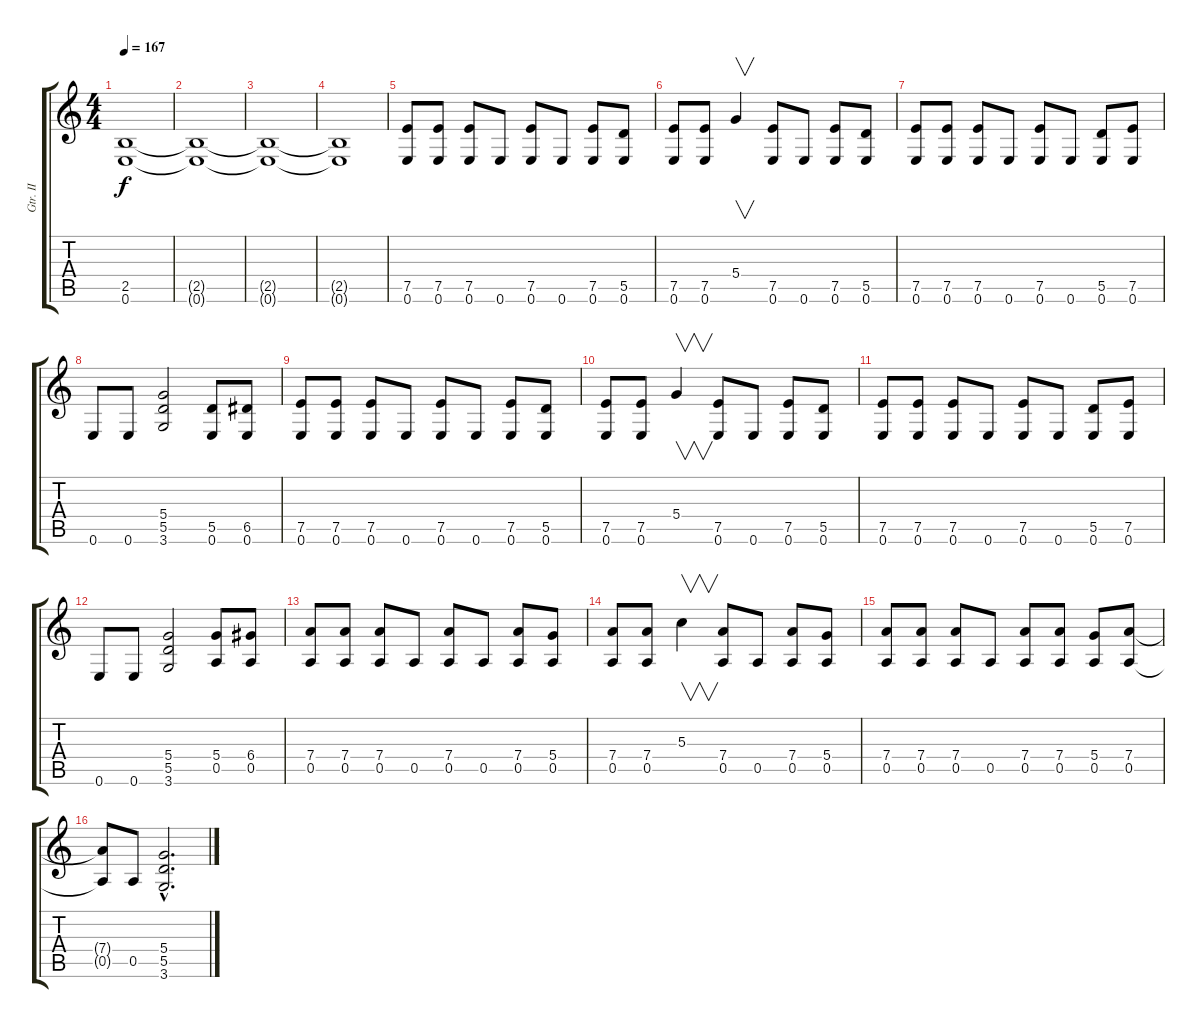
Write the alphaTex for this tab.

\track ("Gtr. II" "Gtr. II") {instrument overdrivenguitar}
\staff {score tabs}
\tuning (E4 B3 G3 D3 A2 E2) {hide}
\ts (4 4)
\tempo 167
\clef g2
\ks c
(2.5 0.6).1{dy f} |
(2.5{t} 0.6{t}).1 |
(2.5{t} 0.6{t}).1 |
(2.5{t} 0.6{t}).1 |
(7.5 0.6).8 (7.5 0.6).8 (7.5 0.6).8 0.6.8 (7.5 0.6).8 0.6.8 (7.5 0.6).8 (5.5 0.6).8 |
(7.5 0.6).8 (7.5 0.6).8 5.4.4{v} (7.5 0.6).8 0.6.8 (7.5 0.6).8 (5.5 0.6).8 |
(7.5 0.6).8 (7.5 0.6).8 (7.5 0.6).8 0.6.8 (7.5 0.6).8 0.6.8 (5.5 0.6).8 (7.5 0.6).8 |
0.6.8 0.6.8 (5.4 5.5 3.6).2 (5.5 0.6).8 (6.5 0.6).8 |
(7.5 0.6).8 (7.5 0.6).8 (7.5 0.6).8 0.6.8 (7.5 0.6).8 0.6.8 (7.5 0.6).8 (5.5 0.6).8 |
(7.5 0.6).8 (7.5 0.6).8 5.4.4{v} (7.5 0.6).8 0.6.8 (7.5 0.6).8 (5.5 0.6).8 |
(7.5 0.6).8 (7.5 0.6).8 (7.5 0.6).8 0.6.8 (7.5 0.6).8 0.6.8 (5.5 0.6).8 (7.5 0.6).8 |
0.6.8 0.6.8 (5.4 5.5 3.6).2 (5.4 0.5).8 (6.4 0.5).8 |
(7.4 0.5).8 (7.4 0.5).8 (7.4 0.5).8 0.5.8 (7.4 0.5).8 0.5.8 (7.4 0.5).8 (5.4 0.5).8 |
(7.4 0.5).8 (7.4 0.5).8 5.3.4{v} (7.4 0.5).8 0.5.8 (7.4 0.5).8 (5.4 0.5).8 |
(7.4 0.5).8 (7.4 0.5).8 (7.4 0.5).8 0.5.8 (7.4 0.5).8 (7.4 0.5).8 (5.4 0.5).8 (7.4 0.5).8 |
(7.4{t} 0.5{t}).8 0.5.8 (5.4{hac} 5.5{hac} 3.6{hac}).2{d}
